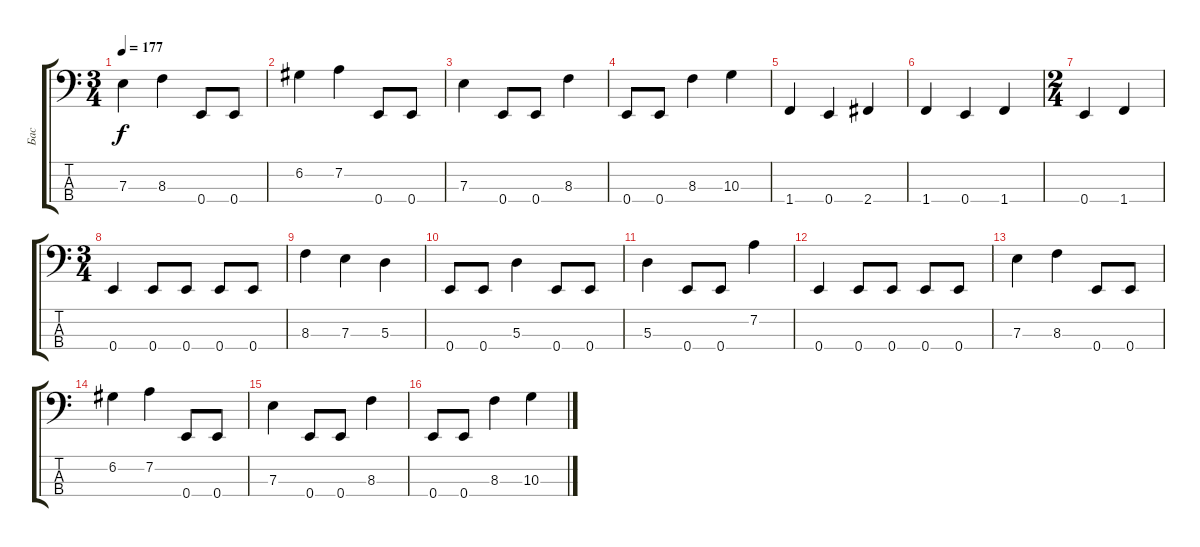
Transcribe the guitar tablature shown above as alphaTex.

\track ("Бас" "Бас") {instrument electricbasspick}
\staff {score tabs}
\tuning (G2 D2 A1 E1) {hide}
\ts (3 4)
\tempo 177
\clef f4
\ks c
7.3.4{dy f} 8.3.4 0.4.8 0.4.8 |
6.2.4 7.2.4 0.4.8 0.4.8 |
7.3.4 0.4.8 0.4.8 8.3.4 |
0.4.8 0.4.8 8.3.4 10.3.4 |
1.4.4 0.4.4 2.4.4 |
1.4.4 0.4.4 1.4.4 |
\ts (2 4)
0.4.4 1.4.4 |
\ts (3 4)
0.4.4 0.4.8 0.4.8 0.4.8 0.4.8 |
8.3.4 7.3.4 5.3.4 |
0.4.8 0.4.8 5.3.4 0.4.8 0.4.8 |
5.3.4 0.4.8 0.4.8 7.2.4 |
0.4.4 0.4.8 0.4.8 0.4.8 0.4.8 |
7.3.4 8.3.4 0.4.8 0.4.8 |
6.2.4 7.2.4 0.4.8 0.4.8 |
7.3.4 0.4.8 0.4.8 8.3.4 |
0.4.8 0.4.8 8.3.4 10.3.4
